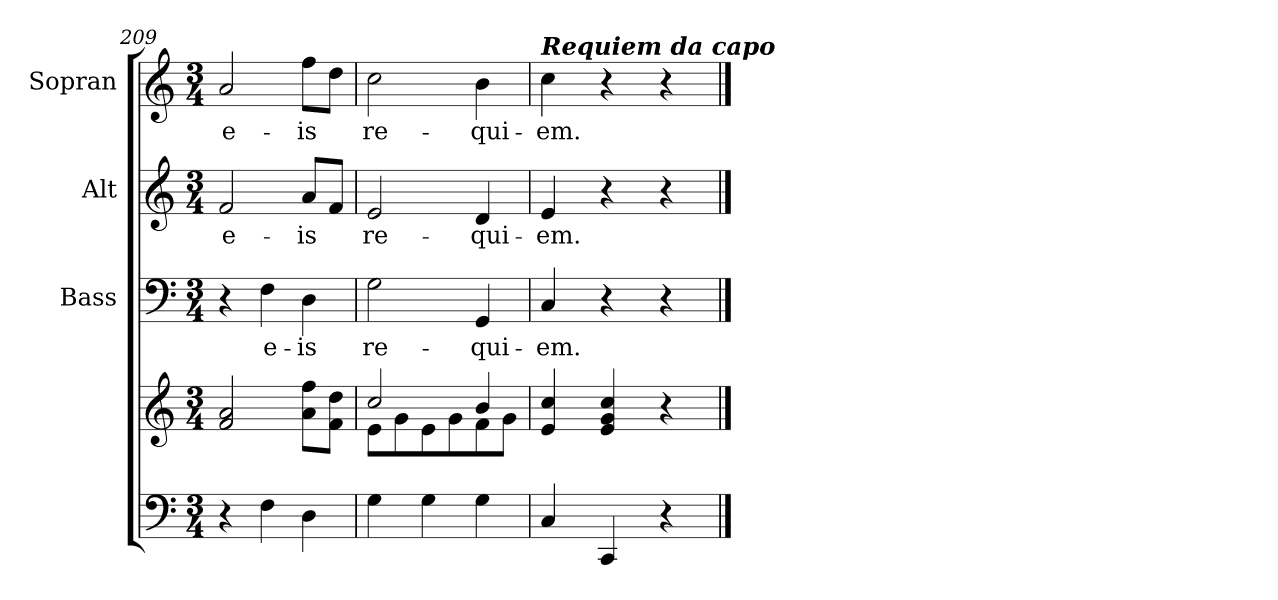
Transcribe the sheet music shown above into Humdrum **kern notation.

**kern	**kern	**kern	**text	**kern	**text	**kern	**text
*part4	*part4	*part3	*part3	*part2	*part2	*part1	*part1
*staff5	*staff4	*staff3	*staff3	*staff2	*staff2	*staff1	*staff1
*	*	*I"Bass	*	*I"Alt	*	*I"Sopran	*
*	*	*I'B.	*	*I'A.	*	*I'S.	*
*clefF4	*clefG2	*clefF4	*	*clefG2	*	*clefG2	*
*k[]	*k[]	*k[]	*	*k[]	*	*k[]	*
*C:	*C:	*C:	*	*C:	*	*C:	*
*M3/4	*M3/4	*M3/4	*	*M3/4	*	*M3/4	*
=209	=209	=209	=209	=209	=209	=209	=209
!	!	!	!	!	!LO:LY:b	!	!LO:LY:b
4r	2f/ 2a/	4r	.	2f/	e-	2a/	e-
!	!	!	!LO:LY:b	!	!	!	!
4F\	.	4F\	e-	.	.	.	.
!	!	!	!LO:LY:b	!	!LO:LY:b	!	!LO:LY:b
4D\	8a\ 8ff\L	4D\	-is	8a/L	-is	8ff\L	-is
.	8f\ 8dd\J	.	.	8f/J	.	8dd\J	.
=210	=210	=210	=210	=210	=210	=210	=210
*	*^	*	*	*	*	*	*
!	!	!	!	!LO:LY:b	!	!LO:LY:b	!	!LO:LY:b
4G\	2cc/	8e\L	2G\	re-	2e/	re-	2cc\	re-
.	.	8g\	.	.	.	.	.	.
4G\	.	8e\	.	.	.	.	.	.
.	.	8g\	.	.	.	.	.	.
!	!	!	!	!LO:LY:b	!	!LO:LY:b	!	!LO:LY:b
4G\	4b/	8f\	4GG/	-qui-	4d/	-qui-	4b\	-qui-
.	.	8g\J	.	.	.	.	.	.
=211	=211	=211	=211	=211	=211	=211	=211	=211
!	!	!	!	!	!	!	!LO:TX:a:Bi:t=Requiem da capo	!
!	!	!	!	!LO:LY:b	!	!LO:LY:b	!	!LO:LY:b
*	*v	*v	*	*	*	*	*	*
4C/	4e/ 4cc/	4C/	-em.	4e/	-em.	4cc\	-em.
4CC/	4e/ 4g/ 4cc/	4r	.	4r	.	4r	.
4r	4r	4r	.	4r	.	4r	.
==	==	==	==	==	==	==	==
*-	*-	*-	*-	*-	*-	*-	*-
